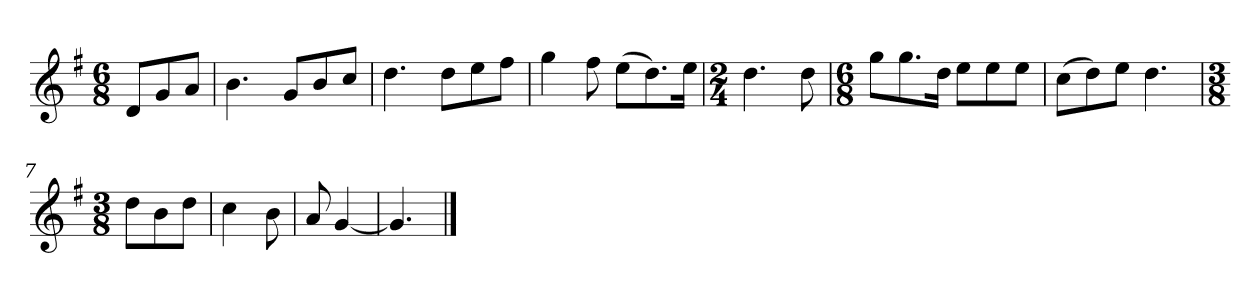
**kern
*part1
*staff1
*k[f#]
*M6/8
*MM120
=
8dL
8g
8aJ
=1
4.b
8gL
8b
8ccJ
=2
4.dd
8ddL
8ee
8ff#J
=3
4gg
8ff#
(8eeL
8.dd)
16eeJk
=4
*M2/4
4.dd
8dd
=5
*M6/8
8ggL
8.gg
16ddJk
8eeL
8ee
8eeJ
=6
(8ccL
8dd)
8eeJ
4.dd
=7
*M3/8
8ddL
8b
8ddJ
=8
4cc
8b
=9
8a
[4g
=10
4.g]
==
*-
